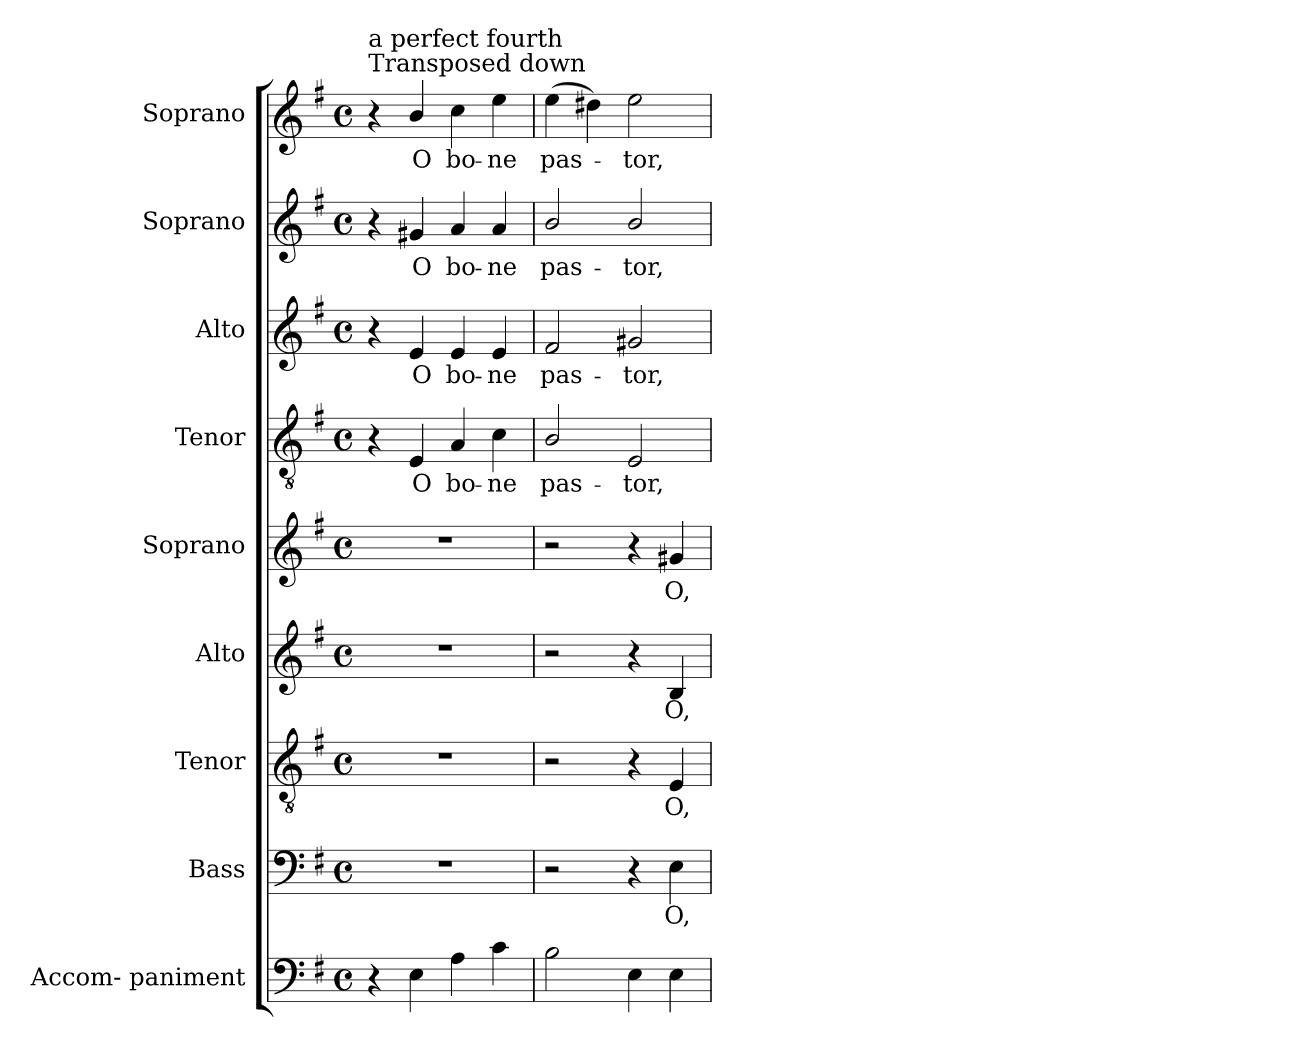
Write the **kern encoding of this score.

**kern	**kern	**text	**kern	**text	**kern	**text	**kern	**text	**kern	**text	**kern	**text	**kern	**text	**kern	**text
*part9	*part8	*part8	*part7	*part7	*part6	*part6	*part5	*part5	*part4	*part4	*part3	*part3	*part2	*part2	*part1	*part1
*staff9	*staff8	*staff8	*staff7	*staff7	*staff6	*staff6	*staff5	*staff5	*staff4	*staff4	*staff3	*staff3	*staff2	*staff2	*staff1	*staff1
*I"Accom- paniment	*I"Bass	*	*I"Tenor	*	*I"Alto	*	*I"Soprano	*	*I"Tenor	*	*I"Alto	*	*I"Soprano	*	*I"Soprano	*
*I'Acc.	*I'B.	*	*I'T.	*	*I'A.	*	*I'S.	*	*I'T.	*	*I'A.	*	*I'S.	*	*I'S.	*
!!LO:PB:g=z
*clefF4	*clefF4	*	*clefGv2	*	*clefG2	*	*clefG2	*	*clefGv2	*	*clefG2	*	*clefG2	*	*clefG2	*
*	*	*	*ITrd7c12	*	*	*	*	*	*ITrd7c12	*	*	*	*	*	*	*
*k[f#]	*k[f#]	*	*k[f#]	*	*k[f#]	*	*k[f#]	*	*k[f#]	*	*k[f#]	*	*k[f#]	*	*k[f#]	*
*G:	*G:	*	*G:	*	*G:	*	*G:	*	*G:	*	*G:	*	*G:	*	*G:	*
*M4/4	*M4/4	*	*M4/4	*	*M4/4	*	*M4/4	*	*M4/4	*	*M4/4	*	*M4/4	*	*M4/4	*
*met(c)	*met(c)	*	*met(c)	*	*met(c)	*	*met(c)	*	*met(c)	*	*met(c)	*	*met(c)	*	*met(c)	*
=1	=1	=1	=1	=1	=1	=1	=1	=1	=1	=1	=1	=1	=1	=1	=1	=1
!	!	!	!	!	!	!	!	!	!	!	!	!	!	!	!LO:TX:a:t=Transposed down	!
!	!	!	!	!	!	!	!	!	!	!	!	!	!	!	!LO:TX:t=a perfect fourth	!
4r	1r	.	1r	.	1r	.	1r	.	4r	.	4r	.	4r	.	4r	.
!	!	!	!	!	!	!	!	!	!	!LO:LY:b:color=#000000	!	!	!	!	!	!
!	!	!	!	!	!	!	!	!	!	!	!	!LO:LY:b:color=#000000	!	!	!	!
!	!	!	!	!	!	!	!	!	!	!	!	!	!	!LO:LY:b:color=#000000	!	!
!	!	!	!	!	!	!	!	!	!	!	!	!	!	!	!	!LO:LY:b:color=#000000
4Ei\	.	.	.	.	.	.	.	.	4EEi/	O	4ei/	O	4g#Xi/	O	4bi/	O
!	!	!	!	!	!	!	!	!	!	!LO:LY:b:color=#000000	!	!	!	!	!	!
!	!	!	!	!	!	!	!	!	!	!	!	!LO:LY:b:color=#000000	!	!	!	!
!	!	!	!	!	!	!	!	!	!	!	!	!	!	!LO:LY:b:color=#000000	!	!
!	!	!	!	!	!	!	!	!	!	!	!	!	!	!	!	!LO:LY:b:color=#000000
4Ai\	.	.	.	.	.	.	.	.	4AAi/	bo-	4ei/	bo-	4ai/	bo-	4cci\	bo-
!	!	!	!	!	!	!	!	!	!	!LO:LY:b:color=#000000	!	!	!	!	!	!
!	!	!	!	!	!	!	!	!	!	!	!	!LO:LY:b:color=#000000	!	!	!	!
!	!	!	!	!	!	!	!	!	!	!	!	!	!	!LO:LY:b:color=#000000	!	!
!	!	!	!	!	!	!	!	!	!	!	!	!	!	!	!	!LO:LY:b:color=#000000
4ci\	.	.	.	.	.	.	.	.	4Ci\	-ne	4ei/	-ne	4ai/	-ne	4eei\	-ne
=2	=2	=2	=2	=2	=2	=2	=2	=2	=2	=2	=2	=2	=2	=2	=2	=2
!	!	!	!	!	!	!	!	!	!	!LO:LY:b:color=#000000	!	!	!	!	!	!
!	!	!	!	!	!	!	!	!	!	!	!	!LO:LY:b:color=#000000	!	!	!	!
!	!	!	!	!	!	!	!	!	!	!	!	!	!	!LO:LY:b:color=#000000	!	!
!	!	!	!	!	!	!	!	!	!	!	!	!	!	!	!	!LO:LY:b:color=#000000
2Bi\	2r	.	2r	.	2r	.	2r	.	2BBi/	pas-	2f#i/	pas-	2bi/	pas-	(4eei\	pas-
.	.	.	.	.	.	.	.	.	.	.	.	.	.	.	4dd#Xi\)	.
!	!	!	!	!	!	!	!	!	!	!LO:LY:b:color=#000000	!	!	!	!	!	!
!	!	!	!	!	!	!	!	!	!	!	!	!LO:LY:b:color=#000000	!	!	!	!
!	!	!	!	!	!	!	!	!	!	!	!	!	!	!LO:LY:b:color=#000000	!	!
!	!	!	!	!	!	!	!	!	!	!	!	!	!	!	!	!LO:LY:b:color=#000000
4Ei\	4r	.	4r	.	4r	.	4r	.	2EEi/	-tor,	2g#Xi/	-tor,	2bi/	-tor,	2eei\	-tor,
!	!	!LO:LY:b:color=#000000	!	!	!	!	!	!	!	!	!	!	!	!	!	!
!	!	!	!	!LO:LY:b:color=#000000	!	!	!	!	!	!	!	!	!	!	!	!
!	!	!	!	!	!	!LO:LY:b:color=#000000	!	!	!	!	!	!	!	!	!	!
!	!	!	!	!	!	!	!	!LO:LY:b:color=#000000	!	!	!	!	!	!	!	!
4Ei\	4Ei\	O,	4EEi/	O,	4Bi/	O,	4g#Xi/	O,	.	.	.	.	.	.	.	.
=	=	=	=	=	=	=	=	=	=	=	=	=	=	=	=	=
*-	*-	*-	*-	*-	*-	*-	*-	*-	*-	*-	*-	*-	*-	*-	*-	*-
